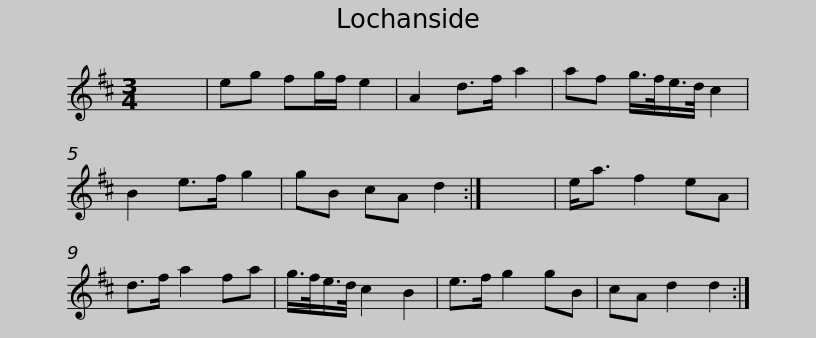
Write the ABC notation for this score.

X:1
L:1/8
M:3/4
I:linebreak $
K:D
V:1 treble
V:1
 x6 | eg fg/f/ e2 | A2 d>f a2 | af g/>f/e/>d/ c2 | B2 e>f g2 | %5
 gB cA d2 :| x6 | e<a f2 eA | d>f a2 fa |$ g/>f/e/>d/ c2 B2 | %10
 e>f g2 gB | cA d2 d2 :| %12
